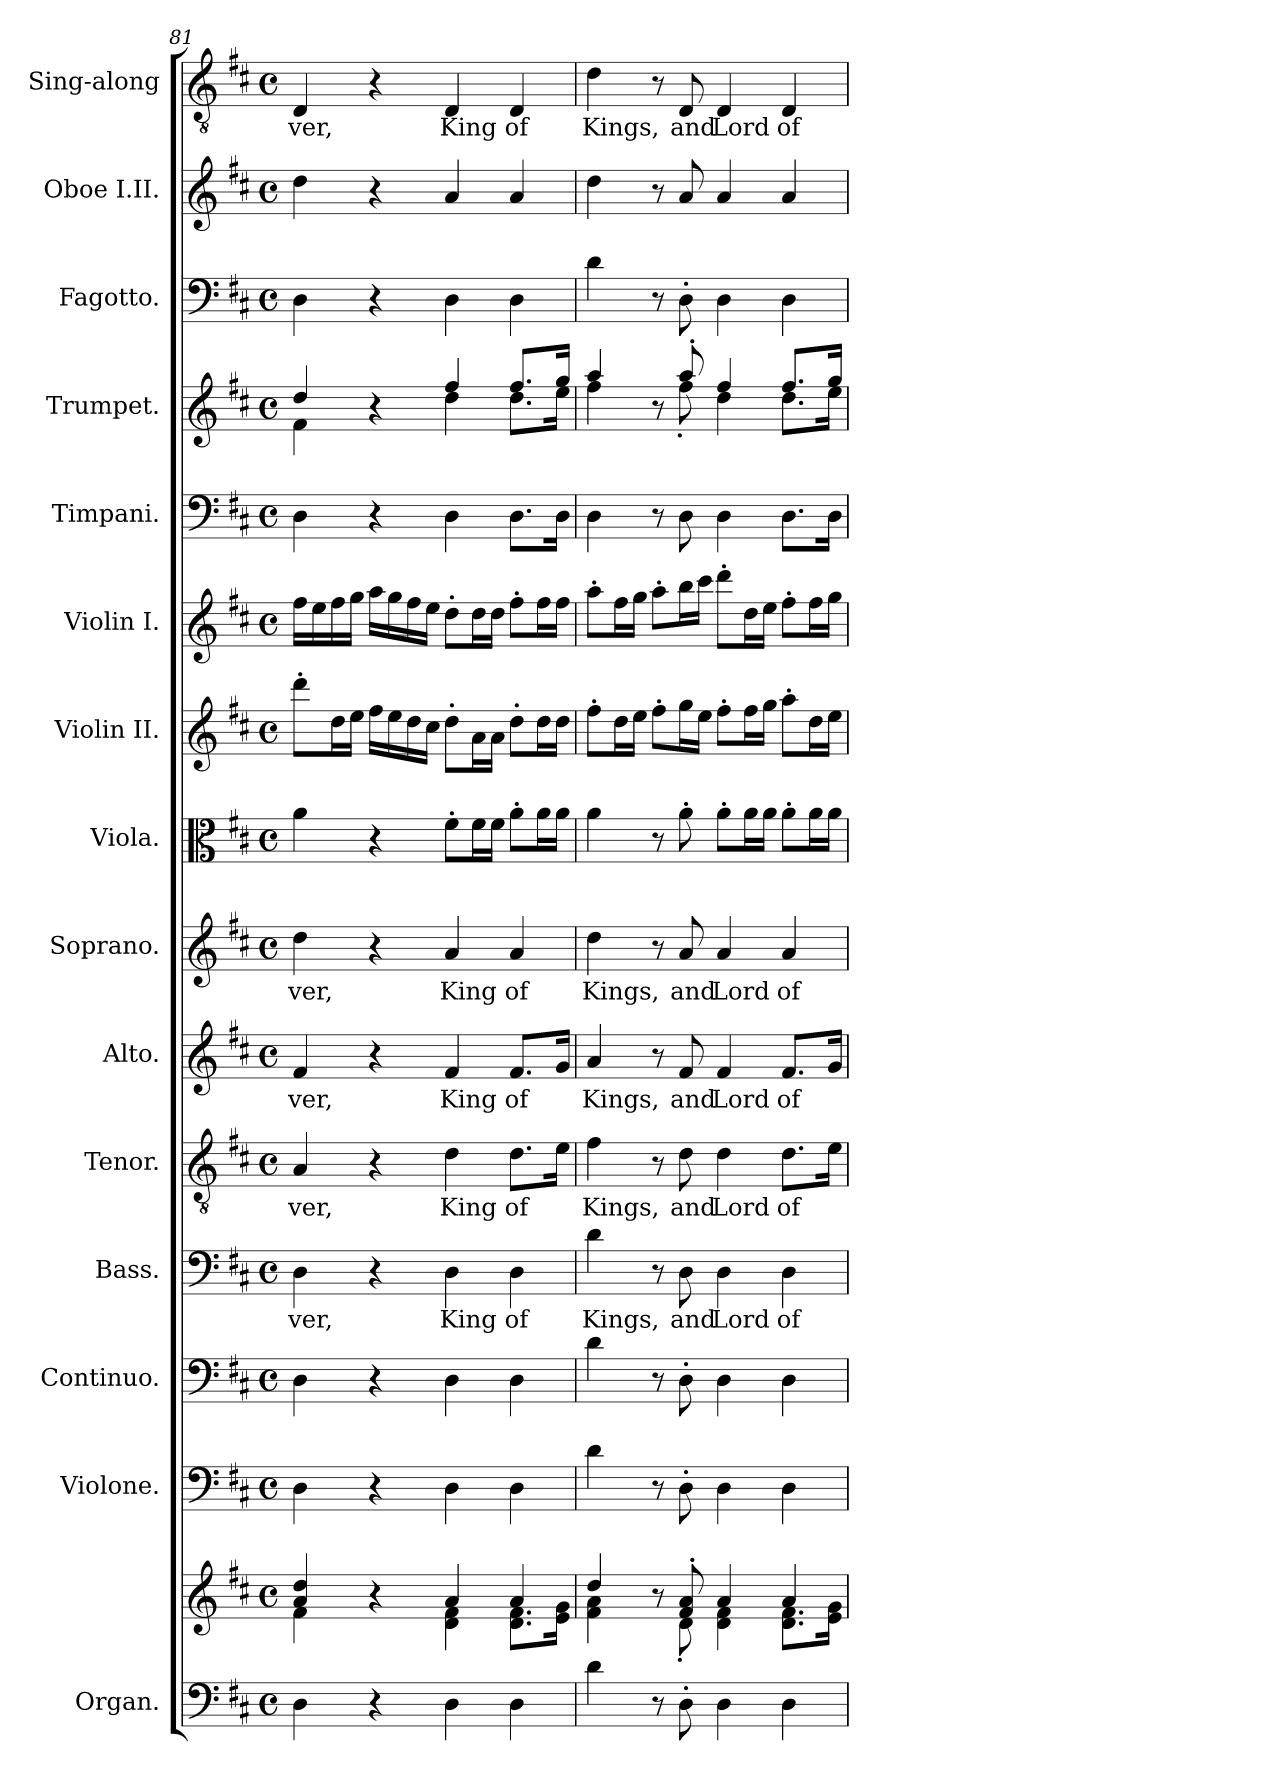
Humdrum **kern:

**kern	**kern	**kern	**kern	**kern	**text	**kern	**text	**kern	**text	**kern	**text	**kern	**kern	**kern	**kern	**kern	**kern	**kern	**kern	**text
*part15	*part15	*part14	*part13	*part12	*part12	*part11	*part11	*part10	*part10	*part9	*part9	*part8	*part7	*part6	*part5	*part4	*part3	*part2	*part1	*part1
*staff16	*staff15	*staff14	*staff13	*staff12	*staff12	*staff11	*staff11	*staff10	*staff10	*staff9	*staff9	*staff8	*staff7	*staff6	*staff5	*staff4	*staff3	*staff2	*staff1	*staff1
*I"Organ.	*	*I"Violone.	*I"Continuo.	*I"Bass.	*	*I"Tenor.	*	*I"Alto.	*	*I"Soprano.	*	*I"Viola.	*I"Violin II.	*I"Violin I.	*I"Timpani.	*I"Trumpet.	*I"Fagotto.	*I"Oboe I.II.	*I"Sing-along	*
*	*	*	*	*	*	*	*	*	*	*	*	*	*	*	*I'Timp	*I'Tpt	*	*I'Ob	*	*
*clefF4	*clefG2	*clefF4	*clefF4	*clefF4	*	*clefGv2	*	*clefG2	*	*clefG2	*	*clefC3	*clefG2	*clefG2	*clefF4	*clefG2	*clefF4	*clefG2	*clefGv2	*
*	*	*ITrd7c12	*	*	*	*	*	*	*	*	*	*	*	*	*	*	*	*	*	*
*k[f#c#]	*k[f#c#]	*k[f#c#]	*k[f#c#]	*k[f#c#]	*	*k[f#c#]	*	*k[f#c#]	*	*k[f#c#]	*	*k[f#c#]	*k[f#c#]	*k[f#c#]	*k[f#c#]	*k[f#c#]	*k[f#c#]	*k[f#c#]	*k[f#c#]	*
*M4/4	*M4/4	*M4/4	*M4/4	*M4/4	*	*M4/4	*	*M4/4	*	*M4/4	*	*M4/4	*M4/4	*M4/4	*M4/4	*M4/4	*M4/4	*M4/4	*M4/4	*
*met(c)	*met(c)	*met(c)	*met(c)	*met(c)	*	*met(c)	*	*met(c)	*	*met(c)	*	*met(c)	*met(c)	*met(c)	*met(c)	*met(c)	*met(c)	*met(c)	*met(c)	*
=81	=81	=81	=81	=81	=81	=81	=81	=81	=81	=81	=81	=81	=81	=81	=81	=81	=81	=81	=81	=81
*	*^	*	*	*	*	*	*	*	*	*	*	*	*	*	*	*	*	*	*	*
!	!	!	!	!	!	!LO:LY:b	!	!LO:LY:b	!	!LO:LY:b	!	!LO:LY:b	!	!	!	!	!	!	!	!	!LO:LY:b
*	*	*	*	*	*	*	*	*	*	*	*	*	*	*	*	*	*^	*	*	*	*
4D\	4a!/ 4dd!/	4f#!\	4DD\	4D\	4D\	-ver,	4A/	-ver,	4f#/	-ver,	4dd\	-ver,	4a\	8ddd'\L	16ff#\LL	4D\	4dd/	4f#\	4D\	4dd\	4D/	-ver,
.	.	.	.	.	.	.	.	.	.	.	.	.	.	.	16ee\	.	.	.	.	.	.	.
.	.	.	.	.	.	.	.	.	.	.	.	.	.	16dd\L	16ff#\	.	.	.	.	.	.	.
.	.	.	.	.	.	.	.	.	.	.	.	.	.	16ee\JJ	16gg\JJ	.	.	.	.	.	.	.
4r	4r	4ryy	4r	4r	4r	.	4r	.	4r	.	4r	.	4r	16ff#\LL	16aa\LL	4r	4r	4ryy	4r	4r	4r	.
.	.	.	.	.	.	.	.	.	.	.	.	.	.	16ee\	16gg\	.	.	.	.	.	.	.
.	.	.	.	.	.	.	.	.	.	.	.	.	.	16dd\	16ff#\	.	.	.	.	.	.	.
.	.	.	.	.	.	.	.	.	.	.	.	.	.	16cc#\JJ	16ee\JJ	.	.	.	.	.	.	.
!	!	!	!	!	!	!LO:LY:b	!	!LO:LY:b	!	!LO:LY:b	!	!LO:LY:b	!	!	!	!	!	!	!	!	!	!LO:LY:b
4D\	4a!/	4d!\ 4f#!\	4DD\	4D\	4D\	King	4d\	King	4f#/	King	4a/	King	8f#'\L	8dd'\L	8dd'\L	4D\	4ff#/	4dd\	4D\	4a/	4D/	King
.	.	.	.	.	.	.	.	.	.	.	.	.	16f#\L	16a\L	16dd\L	.	.	.	.	.	.	.
.	.	.	.	.	.	.	.	.	.	.	.	.	16f#\JJ	16a\JJ	16dd\JJ	.	.	.	.	.	.	.
!	!	!	!	!	!	!LO:LY:b	!	!LO:LY:b	!	!LO:LY:b	!	!LO:LY:b	!	!	!	!	!	!	!	!	!	!LO:LY:b
4D\	4a!/	8.d!\ 8.f#!\L	4DD\	4D\	4D\	of	8.d\L	of	8.f#/L	of	4a/	of	8a'\L	8dd'\L	8ff#'\L	8.D\L	8.ff#/L	8.dd\L	4D\	4a/	4D/	of
.	.	.	.	.	.	.	.	.	.	.	.	.	16a\L	16dd\L	16ff#\L	.	.	.	.	.	.	.
.	.	16e!\ 16g!\Jk	.	.	.	.	16e\Jk	.	16g/Jk	.	.	.	16a\JJ	16dd\JJ	16ff#\JJ	16D\Jk	16gg/Jk	16ee\Jk	.	.	.	.
=82	=82	=82	=82	=82	=82	=82	=82	=82	=82	=82	=82	=82	=82	=82	=82	=82	=82	=82	=82	=82	=82	=82
!	!	!	!	!	!	!LO:LY:b	!	!LO:LY:b	!	!LO:LY:b	!	!LO:LY:b	!	!	!	!	!	!	!	!	!	!LO:LY:b
4d\	4dd!/	4f#!\ 4a!\	4D\	4d\	4d\	Kings,	4f#\	Kings,	4a/	Kings,	4dd\	Kings,	4a\	8ff#'\L	8aa'\L	4D\	4aa/	4ff#\	4d\	4dd\	4d\	Kings,
.	.	.	.	.	.	.	.	.	.	.	.	.	.	16dd\L	16ff#\L	.	.	.	.	.	.	.
.	.	.	.	.	.	.	.	.	.	.	.	.	.	16ee\JJ	16gg\JJ	.	.	.	.	.	.	.
8r	8r	8ryy	8r	8r	8r	.	8r	.	8r	.	8r	.	8r	8ff#'\L	8aa'\L	8r	8r	8ryy	8r	8r	8r	.
!	!	!	!	!	!	!LO:LY:b	!	!LO:LY:b	!	!LO:LY:b	!	!LO:LY:b	!	!	!	!	!	!	!	!	!	!LO:LY:b
8D'\	8f#!/' 8a!/'	8d'!\	8DD'\	8D'\	8D\	and	8d\	and	8f#/	and	8a/	and	8a'\	16gg\L	16bb\L	8D\	8aa'/	8ff#'\	8D'\	8a/	8D/	and
.	.	.	.	.	.	.	.	.	.	.	.	.	.	16ee\JJ	16ccc#\JJ	.	.	.	.	.	.	.
!	!	!	!	!	!	!LO:LY:b	!	!LO:LY:b	!	!LO:LY:b	!	!LO:LY:b	!	!	!	!	!	!	!	!	!	!LO:LY:b
4D\	4a!/	4d!\ 4f#!\	4DD\	4D\	4D\	Lord	4d\	Lord	4f#/	Lord	4a/	Lord	8a'\L	8ff#'\L	8ddd'\L	4D\	4ff#/	4dd\	4D\	4a/	4D/	Lord
.	.	.	.	.	.	.	.	.	.	.	.	.	16a\L	16ff#\L	16dd\L	.	.	.	.	.	.	.
.	.	.	.	.	.	.	.	.	.	.	.	.	16a\JJ	16gg\JJ	16ee\JJ	.	.	.	.	.	.	.
!	!	!	!	!	!	!LO:LY:b	!	!LO:LY:b	!	!LO:LY:b	!	!LO:LY:b	!	!	!	!	!	!	!	!	!	!LO:LY:b
4D\	4a!/	8.d!\ 8.f#!\L	4DD\	4D\	4D\	of	8.d\L	of	8.f#/L	of	4a/	of	8a'\L	8aa'\L	8ff#'\L	8.D\L	8.ff#/L	8.dd\L	4D\	4a/	4D/	of
.	.	.	.	.	.	.	.	.	.	.	.	.	16a\L	16dd\L	16ff#\L	.	.	.	.	.	.	.
.	.	16e!\ 16g!\Jk	.	.	.	.	16e\Jk	.	16g/Jk	.	.	.	16a\JJ	16ee\JJ	16gg\JJ	16D\Jk	16gg/Jk	16ee\Jk	.	.	.	.
*	*v	*v	*	*	*	*	*	*	*	*	*	*	*	*	*	*	*v	*v	*	*	*	*
=	=	=	=	=	=	=	=	=	=	=	=	=	=	=	=	=	=	=	=	=
*-	*-	*-	*-	*-	*-	*-	*-	*-	*-	*-	*-	*-	*-	*-	*-	*-	*-	*-	*-	*-
